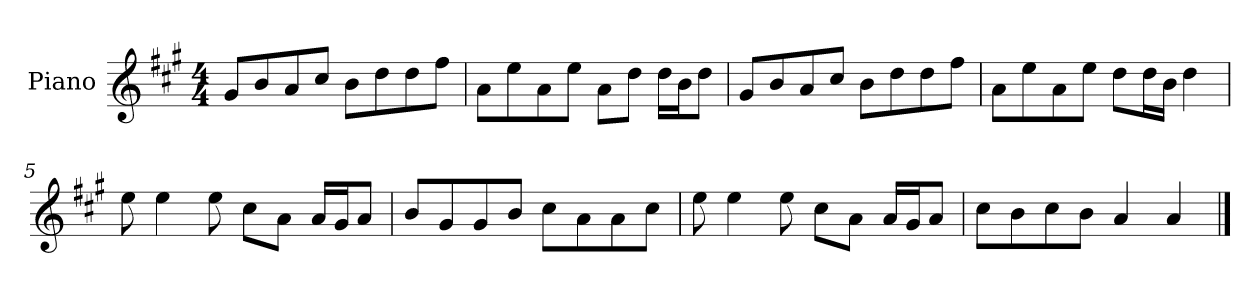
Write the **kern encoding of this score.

**kern
*part1
*staff1
*I"Piano
*I'P-no
*clefG2
*k[f#c#g#]
*M4/4
*MM90
=1
8g#/L
8b/
8a/
8cc#/J
8b\L
8dd\
8dd\
8ff#\J
=2
8a\L
8ee\
8a\
8ee\J
8a\L
8dd\J
16dd\LL
16b\J
8dd\J
=3
8g#/L
8b/
8a/
8cc#/J
8b\L
8dd\
8dd\
8ff#\J
=4
8a\L
8ee\
8a\
8ee\J
8dd\L
16dd\L
16b\JJ
4dd\
!!LO:LB:g=z
=5
8ee\
4ee\
8ee\
8cc#\L
8a\J
16a/LL
16g#/J
8a/J
=6
8b/L
8g#/
8g#/
8b/J
8cc#\L
8a\
8a\
8cc#\J
=7
8ee\
4ee\
8ee\
8cc#\L
8a\J
16a/LL
16g#/J
8a/J
=8
8cc#\L
8b\
8cc#\
8b\J
4a/
4a/
==
*-
